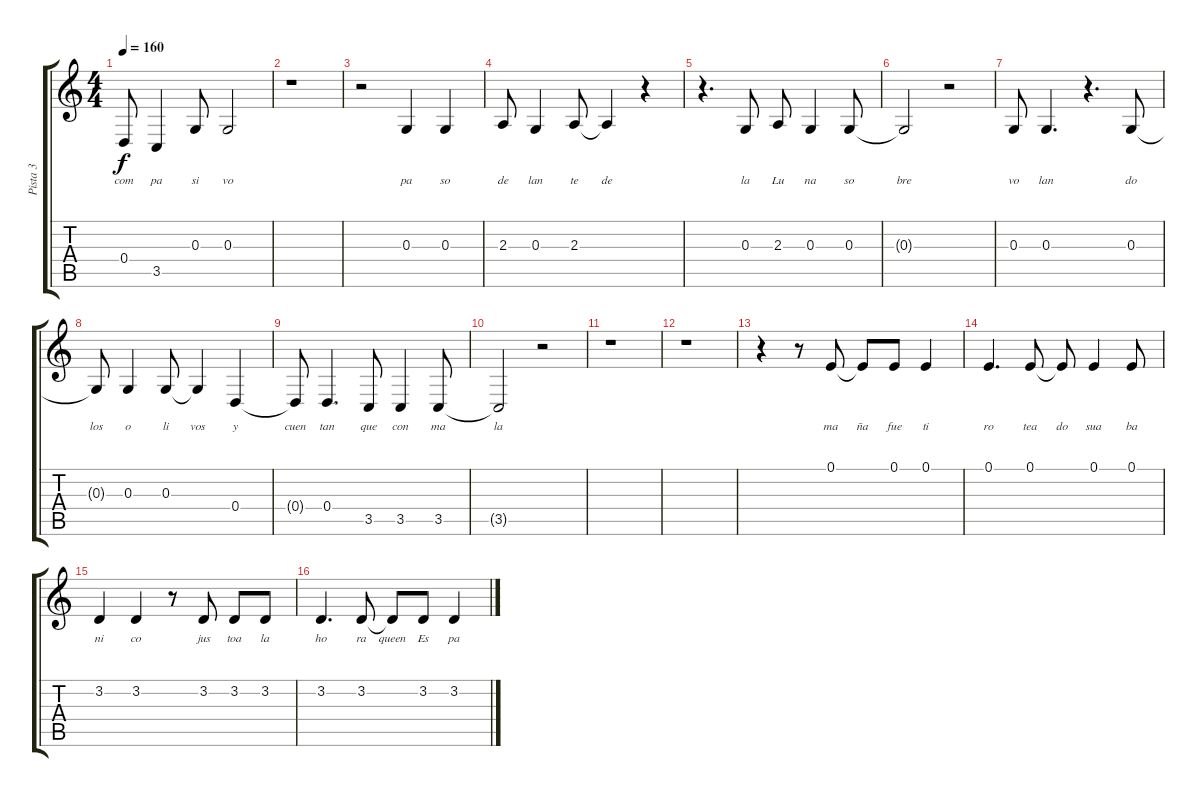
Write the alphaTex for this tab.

\track ("Pista 3" "Pista 3") {instrument stringensemble1}
\staff {score tabs}
\tuning (E4 B3 G3 D3 A2 E2) {hide}
\ts (4 4)
\tempo 160
\clef g2
\ks c
0.4{t}.8{lyrics (0 "com") lyrics (1 "") lyrics (2 "") lyrics (3 "") lyrics (4 "") dy f} 3.5.4{lyrics (0 "pa") lyrics (1 "") lyrics (2 "") lyrics (3 "") lyrics (4 "")} 0.3.8{lyrics (0 "si") lyrics (1 "") lyrics (2 "") lyrics (3 "") lyrics (4 "")} 0.3.2{lyrics (0 "vo") lyrics (1 "") lyrics (2 "") lyrics (3 "") lyrics (4 "")} |
r.1 |
r.2 0.3.4{lyrics (0 "pa") lyrics (1 "") lyrics (2 "") lyrics (3 "") lyrics (4 "")} 0.3.4{lyrics (0 "so") lyrics (1 "") lyrics (2 "") lyrics (3 "") lyrics (4 "")} |
2.3.8{lyrics (0 "de") lyrics (1 "") lyrics (2 "") lyrics (3 "") lyrics (4 "")} 0.3.4{lyrics (0 "lan") lyrics (1 "") lyrics (2 "") lyrics (3 "") lyrics (4 "")} 2.3.8{lyrics (0 "te") lyrics (1 "") lyrics (2 "") lyrics (3 "") lyrics (4 "")} 2.3{t}.4{lyrics (0 "de") lyrics (1 "") lyrics (2 "") lyrics (3 "") lyrics (4 "")} r.4 |
r.4{d} 0.3.8{lyrics (0 "la") lyrics (1 "") lyrics (2 "") lyrics (3 "") lyrics (4 "")} 2.3.8{lyrics (0 "Lu") lyrics (1 "") lyrics (2 "") lyrics (3 "") lyrics (4 "")} 0.3.4{lyrics (0 "na") lyrics (1 "") lyrics (2 "") lyrics (3 "") lyrics (4 "")} 0.3.8{lyrics (0 "so") lyrics (1 "") lyrics (2 "") lyrics (3 "") lyrics (4 "")} |
0.3{t}.2{lyrics (0 "bre") lyrics (1 "") lyrics (2 "") lyrics (3 "") lyrics (4 "")} r.2 |
0.3.8{lyrics (0 "vo") lyrics (1 "") lyrics (2 "") lyrics (3 "") lyrics (4 "")} 0.3.4{d lyrics (0 "lan") lyrics (1 "") lyrics (2 "") lyrics (3 "") lyrics (4 "")} r.4{d} 0.3.8{lyrics (0 "do") lyrics (1 "") lyrics (2 "") lyrics (3 "") lyrics (4 "")} |
0.3{t}.8{lyrics (0 "los") lyrics (1 "") lyrics (2 "") lyrics (3 "") lyrics (4 "")} 0.3.4{lyrics (0 "o") lyrics (1 "") lyrics (2 "") lyrics (3 "") lyrics (4 "")} 0.3.8{lyrics (0 "li") lyrics (1 "") lyrics (2 "") lyrics (3 "") lyrics (4 "")} 0.3{t}.4{lyrics (0 "vos") lyrics (1 "") lyrics (2 "") lyrics (3 "") lyrics (4 "")} 0.4.4{lyrics (0 "y") lyrics (1 "") lyrics (2 "") lyrics (3 "") lyrics (4 "")} |
0.4{t}.8{lyrics (0 "cuen") lyrics (1 "") lyrics (2 "") lyrics (3 "") lyrics (4 "")} 0.4.4{d lyrics (0 "tan") lyrics (1 "") lyrics (2 "") lyrics (3 "") lyrics (4 "")} 3.5.8{lyrics (0 "que") lyrics (1 "") lyrics (2 "") lyrics (3 "") lyrics (4 "")} 3.5.4{lyrics (0 "con") lyrics (1 "") lyrics (2 "") lyrics (3 "") lyrics (4 "")} 3.5.8{lyrics (0 "ma") lyrics (1 "") lyrics (2 "") lyrics (3 "") lyrics (4 "")} |
3.5{t}.2{lyrics (0 "la") lyrics (1 "") lyrics (2 "") lyrics (3 "") lyrics (4 "")} r.2 |
r.1 |
r.1 |
r.4 r.8 0.1.8{lyrics (0 "ma") lyrics (1 "") lyrics (2 "") lyrics (3 "") lyrics (4 "")} 0.1{t}.8{lyrics (0 "ña") lyrics (1 "") lyrics (2 "") lyrics (3 "") lyrics (4 "")} 0.1.8{lyrics (0 "fue") lyrics (1 "") lyrics (2 "") lyrics (3 "") lyrics (4 "")} 0.1.4{lyrics (0 "ti") lyrics (1 "") lyrics (2 "") lyrics (3 "") lyrics (4 "")} |
0.1.4{d lyrics (0 "ro") lyrics (1 "") lyrics (2 "") lyrics (3 "") lyrics (4 "")} 0.1.8{lyrics (0 "tea") lyrics (1 "") lyrics (2 "") lyrics (3 "") lyrics (4 "")} 0.1{t}.8{lyrics (0 "do") lyrics (1 "") lyrics (2 "") lyrics (3 "") lyrics (4 "")} 0.1.4{lyrics (0 "sua") lyrics (1 "") lyrics (2 "") lyrics (3 "") lyrics (4 "")} 0.1.8{lyrics (0 "ba") lyrics (1 "") lyrics (2 "") lyrics (3 "") lyrics (4 "")} |
3.2.4{lyrics (0 "ni") lyrics (1 "") lyrics (2 "") lyrics (3 "") lyrics (4 "")} 3.2.4{lyrics (0 "co") lyrics (1 "") lyrics (2 "") lyrics (3 "") lyrics (4 "")} r.8 3.2.8{lyrics (0 "jus") lyrics (1 "") lyrics (2 "") lyrics (3 "") lyrics (4 "")} 3.2.8{lyrics (0 "toa") lyrics (1 "") lyrics (2 "") lyrics (3 "") lyrics (4 "")} 3.2.8{lyrics (0 "la") lyrics (1 "") lyrics (2 "") lyrics (3 "") lyrics (4 "")} |
3.2.4{d lyrics (0 "ho") lyrics (1 "") lyrics (2 "") lyrics (3 "") lyrics (4 "")} 3.2.8{lyrics (0 "ra") lyrics (1 "") lyrics (2 "") lyrics (3 "") lyrics (4 "")} 3.2{t}.8{lyrics (0 "queen") lyrics (1 "") lyrics (2 "") lyrics (3 "") lyrics (4 "")} 3.2.8{lyrics (0 "Es") lyrics (1 "") lyrics (2 "") lyrics (3 "") lyrics (4 "")} 3.2.4{lyrics (0 "pa") lyrics (1 "") lyrics (2 "") lyrics (3 "") lyrics (4 "")}
